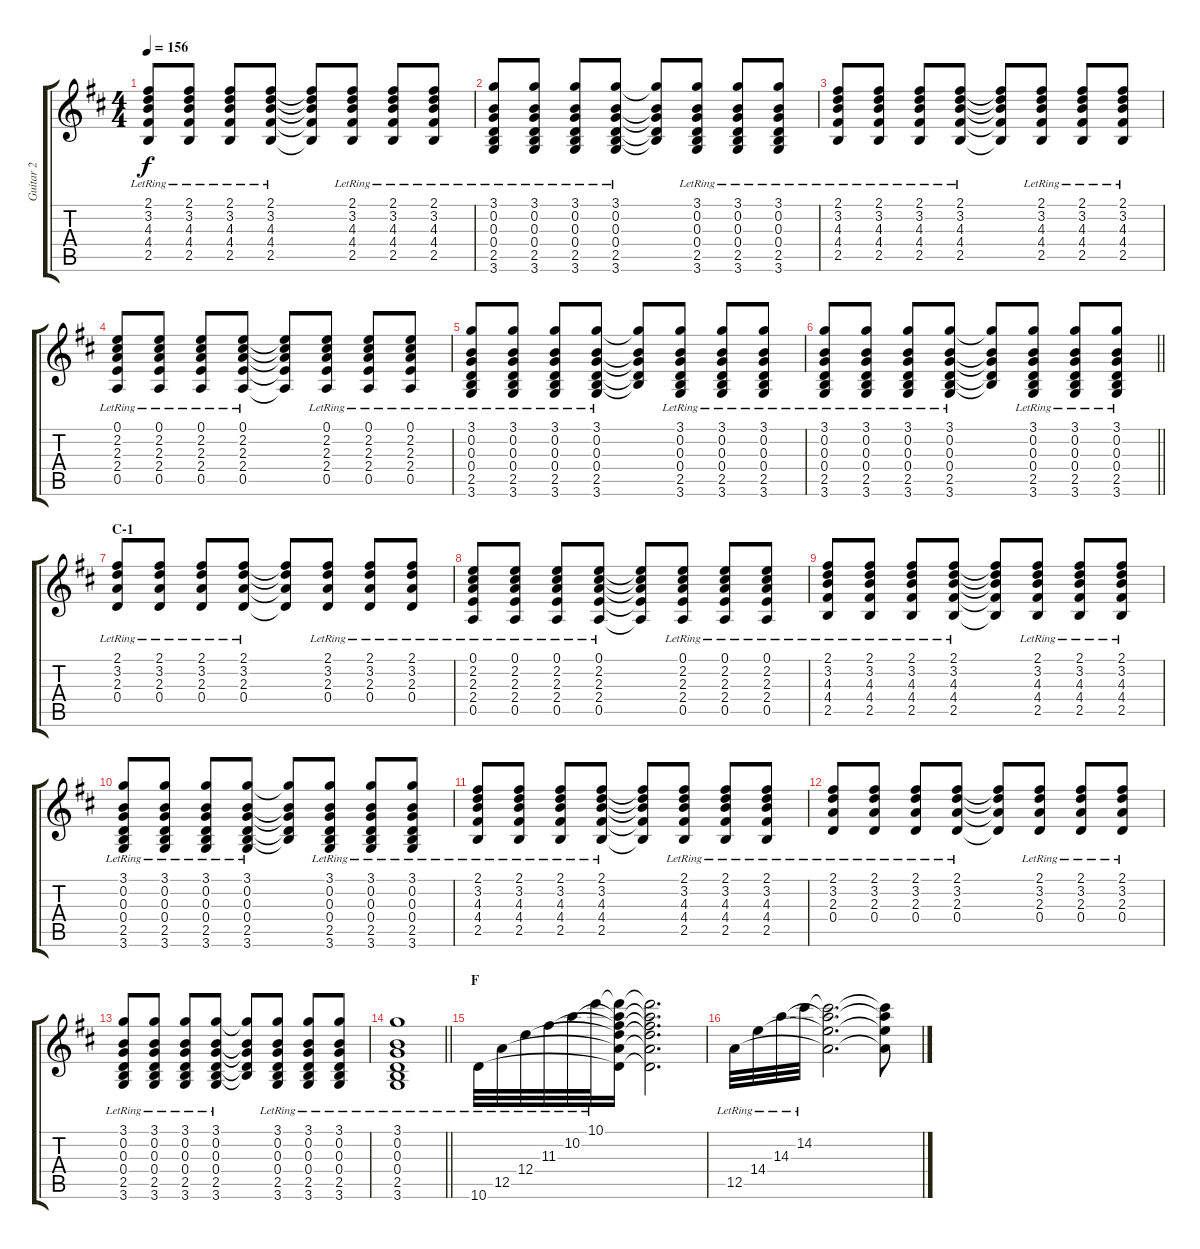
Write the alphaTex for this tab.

\track ("Guitar 2" "Guitar 2") {instrument overdrivenguitar}
\staff {score tabs}
\tuning (E4 B3 G3 D3 A2 E2) {hide}
\ts (4 4)
\tempo 156
\clef g2
\ks d
(2.1{lr} 3.2{lr} 4.3{lr} 4.4{lr} 2.5{lr}).8{dy f} (2.1{lr} 3.2{lr} 4.3{lr} 4.4{lr} 2.5{lr}).8 (2.1{lr} 3.2{lr} 4.3{lr} 4.4{lr} 2.5{lr}).8 (2.1{lr} 3.2{lr} 4.3{lr} 4.4{lr} 2.5{lr}).8 (2.1{t} 3.2{t} 4.3{t} 4.4{t} 2.5{t}).8 (2.1{lr} 3.2{lr} 4.3{lr} 4.4{lr} 2.5{lr}).8 (2.1{lr} 3.2{lr} 4.3{lr} 4.4{lr} 2.5{lr}).8 (2.1{lr} 3.2{lr} 4.3{lr} 4.4{lr} 2.5{lr}).8 |
(3.1{lr} 0.2{lr} 0.3{lr} 0.4{lr} 2.5{lr} 3.6).8 (3.1{lr} 0.2{lr} 0.3{lr} 0.4{lr} 2.5{lr} 3.6).8 (3.1{lr} 0.2{lr} 0.3{lr} 0.4{lr} 2.5{lr} 3.6).8 (3.1{lr} 0.2{lr} 0.3{lr} 0.4{lr} 2.5{lr} 3.6).8 (3.1{t} 0.2{t} 0.3{t} 0.4{t} 2.5{t}).8 (3.1{lr} 0.2{lr} 0.3{lr} 0.4{lr} 2.5{lr} 3.6).8 (3.1{lr} 0.2{lr} 0.3{lr} 0.4{lr} 2.5{lr} 3.6).8 (3.1{lr} 0.2{lr} 0.3{lr} 0.4{lr} 2.5{lr} 3.6).8 |
(2.1{lr} 3.2{lr} 4.3{lr} 4.4{lr} 2.5{lr}).8 (2.1{lr} 3.2{lr} 4.3{lr} 4.4{lr} 2.5{lr}).8 (2.1{lr} 3.2{lr} 4.3{lr} 4.4{lr} 2.5{lr}).8 (2.1{lr} 3.2{lr} 4.3{lr} 4.4{lr} 2.5{lr}).8 (2.1{t} 3.2{t} 4.3{t} 4.4{t} 2.5{t}).8 (2.1{lr} 3.2{lr} 4.3{lr} 4.4{lr} 2.5{lr}).8 (2.1{lr} 3.2{lr} 4.3{lr} 4.4{lr} 2.5{lr}).8 (2.1{lr} 3.2{lr} 4.3{lr} 4.4{lr} 2.5{lr}).8 |
(0.1{lr} 2.2{lr} 2.3{lr} 2.4{lr} 0.5{lr}).8 (0.1{lr} 2.2{lr} 2.3{lr} 2.4{lr} 0.5{lr}).8 (0.1{lr} 2.2{lr} 2.3{lr} 2.4{lr} 0.5{lr}).8 (0.1{lr} 2.2{lr} 2.3{lr} 2.4{lr} 0.5{lr}).8 (0.1{t} 2.2{t} 2.3{t} 2.4{t} 0.5{t}).8 (0.1{lr} 2.2{lr} 2.3{lr} 2.4{lr} 0.5{lr}).8 (0.1{lr} 2.2{lr} 2.3{lr} 2.4{lr} 0.5{lr}).8 (0.1{lr} 2.2{lr} 2.3{lr} 2.4{lr} 0.5{lr}).8 |
(3.1{lr} 0.2{lr} 0.3{lr} 0.4{lr} 2.5{lr} 3.6).8 (3.1{lr} 0.2{lr} 0.3{lr} 0.4{lr} 2.5{lr} 3.6).8 (3.1{lr} 0.2{lr} 0.3{lr} 0.4{lr} 2.5{lr} 3.6).8 (3.1{lr} 0.2{lr} 0.3{lr} 0.4{lr} 2.5{lr} 3.6).8 (3.1{t} 0.2{t} 0.3{t} 0.4{t} 2.5{t}).8 (3.1{lr} 0.2{lr} 0.3{lr} 0.4{lr} 2.5{lr} 3.6).8 (3.1{lr} 0.2{lr} 0.3{lr} 0.4{lr} 2.5{lr} 3.6).8 (3.1{lr} 0.2{lr} 0.3{lr} 0.4{lr} 2.5{lr} 3.6).8 |
\barLineRight lightlight
(3.1{lr} 0.2{lr} 0.3{lr} 0.4{lr} 2.5{lr} 3.6).8 (3.1{lr} 0.2{lr} 0.3{lr} 0.4{lr} 2.5{lr} 3.6).8 (3.1{lr} 0.2{lr} 0.3{lr} 0.4{lr} 2.5{lr} 3.6).8 (3.1{lr} 0.2{lr} 0.3{lr} 0.4{lr} 2.5{lr} 3.6).8 (3.1{t} 0.2{t} 0.3{t} 0.4{t} 2.5{t}).8 (3.1{lr} 0.2{lr} 0.3{lr} 0.4{lr} 2.5{lr} 3.6).8 (3.1{lr} 0.2{lr} 0.3{lr} 0.4{lr} 2.5{lr} 3.6).8 (3.1{lr} 0.2{lr} 0.3{lr} 0.4{lr} 2.5{lr} 3.6).8 |
\section ("" "C-1")
(2.1{lr} 3.2{lr} 2.3{lr} 0.4{lr}).8 (2.1{lr} 3.2{lr} 2.3{lr} 0.4{lr}).8 (2.1{lr} 3.2{lr} 2.3{lr} 0.4{lr}).8 (2.1{lr} 3.2{lr} 2.3{lr} 0.4{lr}).8 (2.1{t} 3.2{t} 2.3{t} 0.4{t}).8 (2.1{lr} 3.2{lr} 2.3{lr} 0.4{lr}).8 (2.1{lr} 3.2{lr} 2.3{lr} 0.4{lr}).8 (2.1{lr} 3.2{lr} 2.3{lr} 0.4{lr}).8 |
(0.1{lr} 2.2{lr} 2.3{lr} 2.4{lr} 0.5{lr}).8 (0.1{lr} 2.2{lr} 2.3{lr} 2.4{lr} 0.5{lr}).8 (0.1{lr} 2.2{lr} 2.3{lr} 2.4{lr} 0.5{lr}).8 (0.1{lr} 2.2{lr} 2.3{lr} 2.4{lr} 0.5{lr}).8 (0.1{t} 2.2{t} 2.3{t} 2.4{t} 0.5{t}).8 (0.1{lr} 2.2{lr} 2.3{lr} 2.4{lr} 0.5{lr}).8 (0.1{lr} 2.2{lr} 2.3{lr} 2.4{lr} 0.5{lr}).8 (0.1{lr} 2.2{lr} 2.3{lr} 2.4{lr} 0.5{lr}).8 |
(2.1{lr} 3.2{lr} 4.3{lr} 4.4{lr} 2.5{lr}).8 (2.1{lr} 3.2{lr} 4.3{lr} 4.4{lr} 2.5{lr}).8 (2.1{lr} 3.2{lr} 4.3{lr} 4.4{lr} 2.5{lr}).8 (2.1{lr} 3.2{lr} 4.3{lr} 4.4{lr} 2.5{lr}).8 (2.1{t} 3.2{t} 4.3{t} 4.4{t} 2.5{t}).8 (2.1{lr} 3.2{lr} 4.3{lr} 4.4{lr} 2.5{lr}).8 (2.1{lr} 3.2{lr} 4.3{lr} 4.4{lr} 2.5{lr}).8 (2.1{lr} 3.2{lr} 4.3{lr} 4.4{lr} 2.5{lr}).8 |
(3.1{lr} 0.2{lr} 0.3{lr} 0.4{lr} 2.5{lr} 3.6).8 (3.1{lr} 0.2{lr} 0.3{lr} 0.4{lr} 2.5{lr} 3.6).8 (3.1{lr} 0.2{lr} 0.3{lr} 0.4{lr} 2.5{lr} 3.6).8 (3.1{lr} 0.2{lr} 0.3{lr} 0.4{lr} 2.5{lr} 3.6).8 (3.1{t} 0.2{t} 0.3{t} 0.4{t} 2.5{t}).8 (3.1{lr} 0.2{lr} 0.3{lr} 0.4{lr} 2.5{lr} 3.6).8 (3.1{lr} 0.2{lr} 0.3{lr} 0.4{lr} 2.5{lr} 3.6).8 (3.1{lr} 0.2{lr} 0.3{lr} 0.4{lr} 2.5{lr} 3.6).8 |
(2.1{lr} 3.2{lr} 4.3{lr} 4.4{lr} 2.5{lr}).8 (2.1{lr} 3.2{lr} 4.3{lr} 4.4{lr} 2.5{lr}).8 (2.1{lr} 3.2{lr} 4.3{lr} 4.4{lr} 2.5{lr}).8 (2.1{lr} 3.2{lr} 4.3{lr} 4.4{lr} 2.5{lr}).8 (2.1{t} 3.2{t} 4.3{t} 4.4{t} 2.5{t}).8 (2.1{lr} 3.2{lr} 4.3{lr} 4.4{lr} 2.5{lr}).8 (2.1{lr} 3.2{lr} 4.3{lr} 4.4{lr} 2.5{lr}).8 (2.1{lr} 3.2{lr} 4.3{lr} 4.4{lr} 2.5{lr}).8 |
(2.1{lr} 3.2{lr} 2.3{lr} 0.4{lr}).8 (2.1{lr} 3.2{lr} 2.3{lr} 0.4{lr}).8 (2.1{lr} 3.2{lr} 2.3{lr} 0.4{lr}).8 (2.1{lr} 3.2{lr} 2.3{lr} 0.4{lr}).8 (2.1{t} 3.2{t} 2.3{t} 0.4{t}).8 (2.1{lr} 3.2{lr} 2.3{lr} 0.4{lr}).8 (2.1{lr} 3.2{lr} 2.3{lr} 0.4{lr}).8 (2.1{lr} 3.2{lr} 2.3{lr} 0.4{lr}).8 |
(3.1{lr} 0.2{lr} 0.3{lr} 0.4{lr} 2.5{lr} 3.6).8 (3.1{lr} 0.2{lr} 0.3{lr} 0.4{lr} 2.5{lr} 3.6).8 (3.1{lr} 0.2{lr} 0.3{lr} 0.4{lr} 2.5{lr} 3.6).8 (3.1{lr} 0.2{lr} 0.3{lr} 0.4{lr} 2.5{lr} 3.6).8 (3.1{t} 0.2{t} 0.3{t} 0.4{t} 2.5{t}).8 (3.1{lr} 0.2{lr} 0.3{lr} 0.4{lr} 2.5{lr} 3.6).8 (3.1{lr} 0.2{lr} 0.3{lr} 0.4{lr} 2.5{lr} 3.6).8 (3.1{lr} 0.2{lr} 0.3{lr} 0.4{lr} 2.5{lr} 3.6).8 |
\barLineRight lightlight
(3.1{lr} 0.2{lr} 0.3{lr} 0.4{lr} 2.5{lr} 3.6{lr}).1 |
\section ("" "F")
10.6{lr}.32{instrument electricguitarclean} 12.5{lr}.32 12.4{lr}.32 11.3{lr}.32 10.2{lr}.32 10.1{lr}.32 (10.1{t} 10.2{t} 11.3{t} 12.4{t} 12.5{t} 10.6{t}).16 (10.1{t} 10.2{t} 11.3{t} 12.4{t} 12.5{t} 10.6{t}).2{d} |
12.5{lr}.32 14.4{lr}.32 14.3{lr}.32 14.2{lr}.32 (14.2{t} 14.3{t} 14.4{t} 12.5{t}).2{d} (14.2{t} 14.3{t} 14.4{t} 12.5{t}).8
